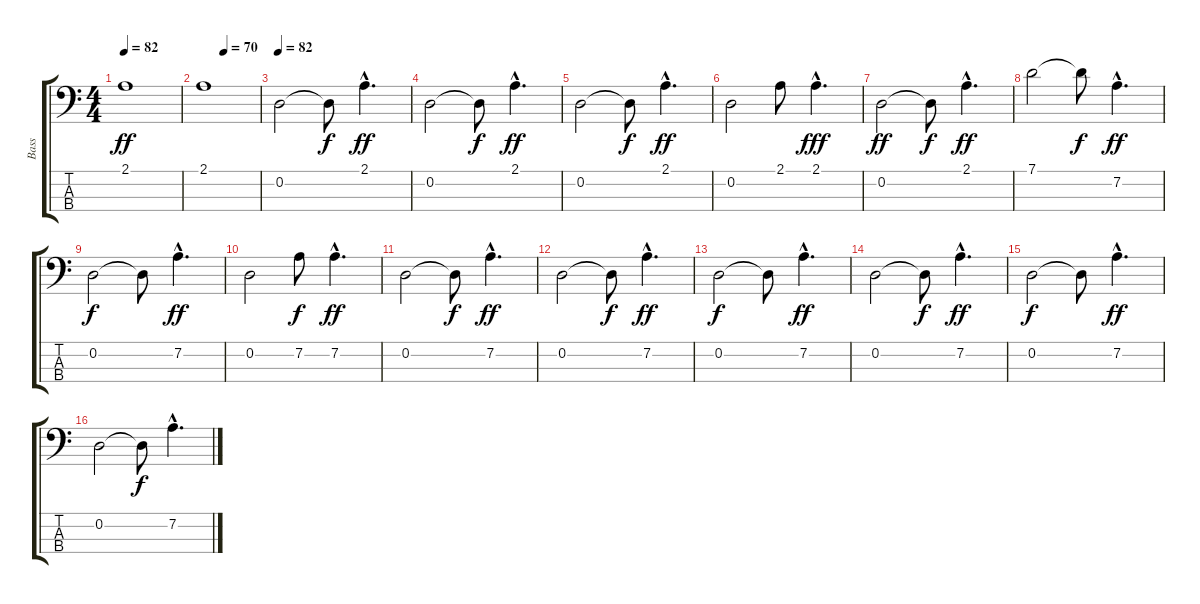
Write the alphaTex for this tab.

\track ("Bass" "Bass") {instrument acousticbass}
\staff {score tabs}
\tuning (G2 D2 A1 E1) {hide}
\ts (4 4)
\tempo 82
\clef f4
\ks c
2.1.1{dy ff} |
\tempo (70 0.375)
2.1.1 |
\tempo 82
0.2.2 0.2{t}.8{dy f} 2.1{hac}.4{d dy ff} |
0.2.2 0.2{t}.8{dy f} 2.1{hac}.4{d dy ff} |
0.2.2 0.2{t}.8{dy f} 2.1{hac}.4{d dy ff} |
0.2.2 2.1.8 2.1{hac}.4{d dy fff} |
0.2.2{dy ff} 0.2{t}.8{dy f} 2.1{hac}.4{d dy ff} |
7.1.2 7.1{t}.8{dy f} 7.2{hac}.4{d dy ff} |
0.2.2{dy f} 0.2{t}.8 7.2{hac}.4{d dy ff} |
0.2.2 7.2.8{dy f} 7.2{hac}.4{d dy ff} |
0.2.2 0.2{t}.8{dy f} 7.2{hac}.4{d dy ff} |
0.2.2 0.2{t}.8{dy f} 7.2{hac}.4{d dy ff} |
0.2.2{dy f} 0.2{t}.8 7.2{hac}.4{d dy ff} |
0.2.2 0.2{t}.8{dy f} 7.2{hac}.4{d dy ff} |
0.2.2{dy f} 0.2{t}.8 7.2{hac}.4{d dy ff} |
0.2.2 0.2{t}.8{dy f} 7.2{hac}.4{d}
